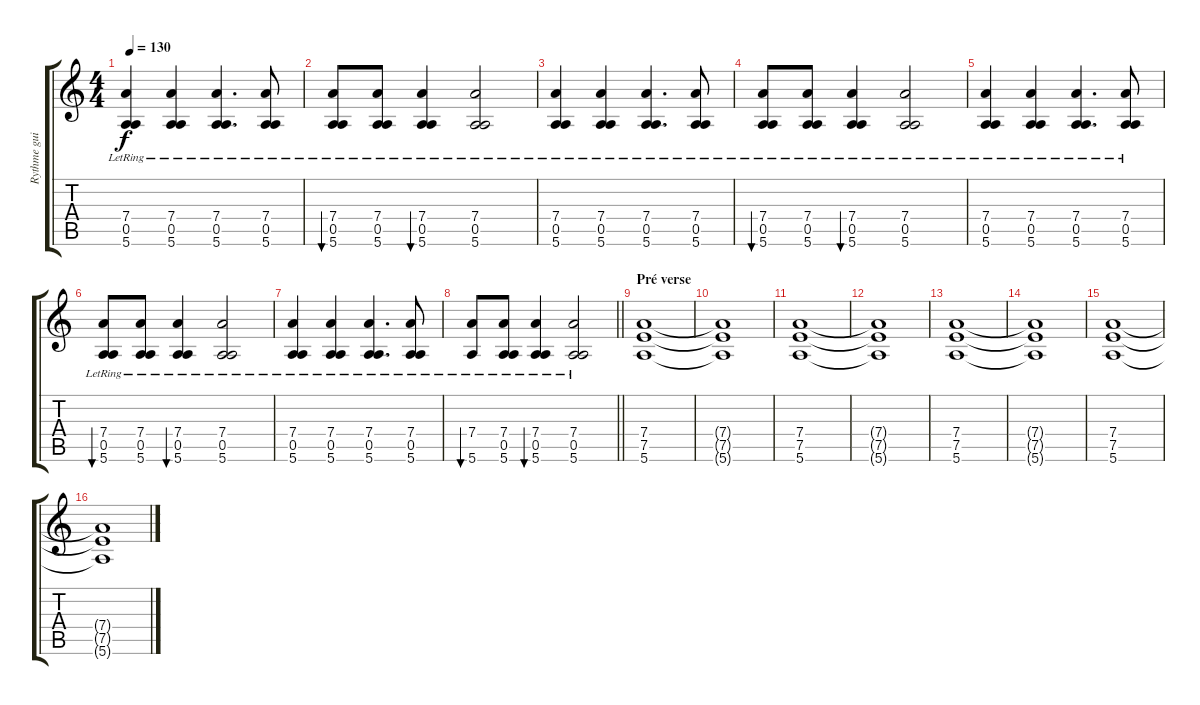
\track ("Rythme guitare" "Rythme gui") {instrument distortionguitar}
\staff {score tabs}
\tuning (E4 B3 G3 D3 A2 E2) {hide}
\ts (4 4)
\tempo 130
\clef g2
\ks c
(7.4{lr} 0.5{lr} 5.6{lr}).4{dy f} (7.4{lr} 0.5{lr} 5.6{lr}).4 (7.4{lr} 0.5{lr} 5.6{lr}).4{d} (7.4{lr} 0.5{lr} 5.6{lr}).8 |
(7.4{lr} 0.5{lr} 5.6{lr}).8{bu 60} (7.4{lr} 0.5{lr} 5.6{lr}).8 (7.4{lr} 0.5{lr} 5.6{lr}).4{bu 60} (7.4{lr} 0.5{lr} 5.6{lr}).2 |
(7.4{lr} 0.5{lr} 5.6{lr}).4 (7.4{lr} 0.5{lr} 5.6{lr}).4 (7.4{lr} 0.5{lr} 5.6{lr}).4{d} (7.4{lr} 0.5{lr} 5.6{lr}).8 |
(7.4{lr} 0.5{lr} 5.6{lr}).8{bu 60} (7.4{lr} 0.5{lr} 5.6{lr}).8 (7.4{lr} 0.5{lr} 5.6{lr}).4{bu 60} (7.4{lr} 0.5{lr} 5.6{lr}).2 |
(7.4{lr} 0.5{lr} 5.6{lr}).4 (7.4{lr} 0.5{lr} 5.6{lr}).4 (7.4{lr} 0.5{lr} 5.6{lr}).4{d} (7.4{lr} 0.5{lr} 5.6{lr}).8 |
(7.4{lr} 0.5{lr} 5.6{lr}).8{bu 60} (7.4{lr} 0.5{lr} 5.6{lr}).8 (7.4{lr} 0.5{lr} 5.6{lr}).4{bu 60} (7.4{lr} 0.5{lr} 5.6{lr}).2 |
(7.4{lr} 0.5{lr} 5.6{lr}).4 (7.4{lr} 0.5{lr} 5.6{lr}).4 (7.4{lr} 0.5{lr} 5.6{lr}).4{d} (7.4{lr} 0.5{lr} 5.6{lr}).8 |
\barLineRight lightlight
(7.4{lr} 5.6{lr}).8{bu 60} (7.4{lr} 0.5{lr} 5.6{lr}).8 (7.4{lr} 0.5{lr} 5.6{lr}).4{bu 60} (7.4{lr} 0.5{lr} 5.6{lr}).2 |
\section ("" "Pré verse")
(7.4 7.5 5.6).1 |
(7.4{t} 7.5{t} 5.6{t}).1 |
(7.4 7.5 5.6).1 |
(7.4{t} 7.5{t} 5.6{t}).1 |
(7.4 7.5 5.6).1 |
(7.4{t} 7.5{t} 5.6{t}).1 |
(7.4 7.5 5.6).1 |
(7.4{t} 7.5{t} 5.6{t}).1
